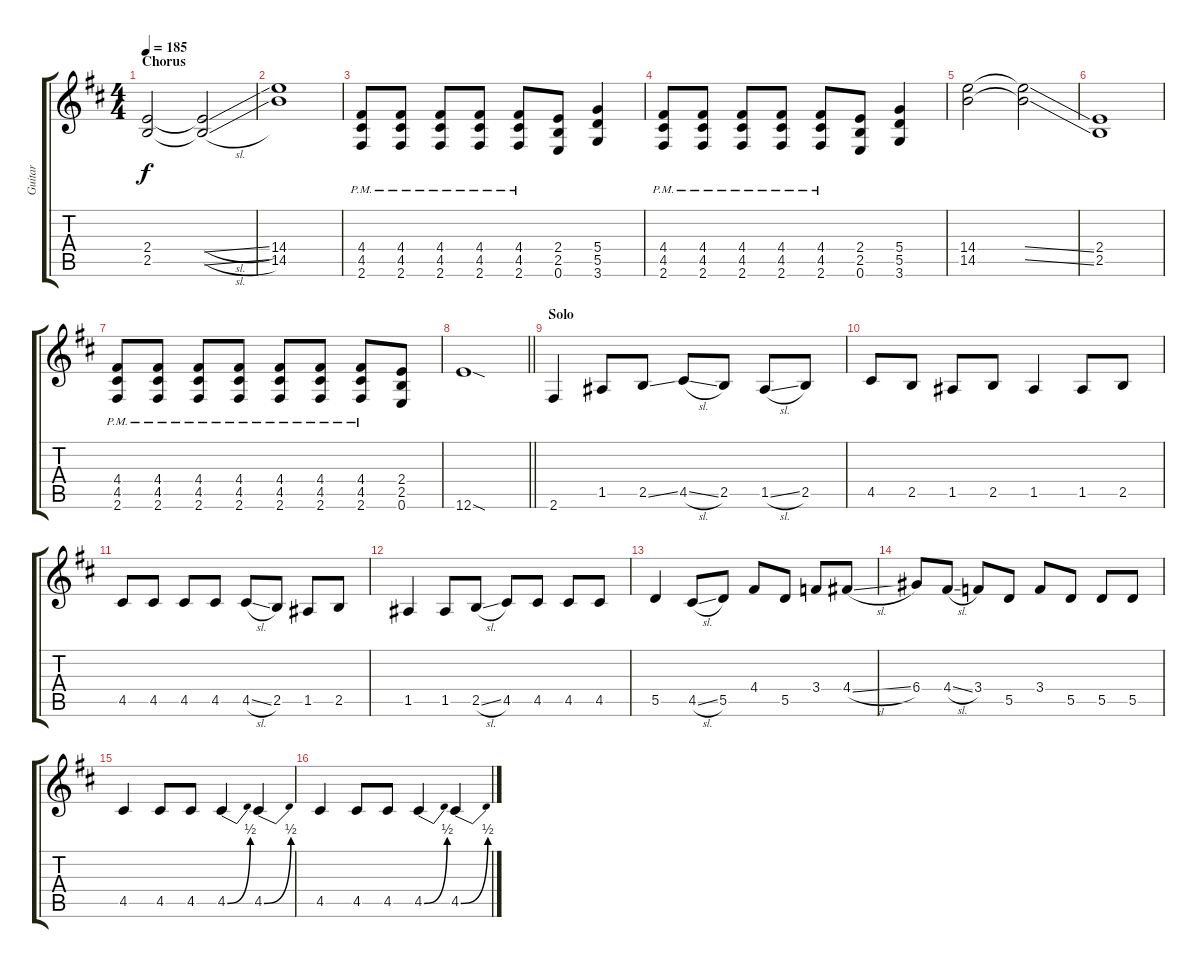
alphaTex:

\track ("Guitar" "Guitar") {instrument overdrivenguitar}
\staff {score tabs}
\tuning (E4 B3 G3 D3 A2 E2) {hide}
\ts (4 4)
\section ("" "Chorus")
\tempo 185
\clef g2
\ks d
(2.4 2.5).2{dy f} (2.4{sl t} 2.5{sl t}).2 |
(14.4 14.5).1 |
(4.4{pm} 4.5{pm} 2.6{pm}).8 (4.4{pm} 4.5{pm} 2.6{pm}).8 (4.4{pm} 4.5{pm} 2.6{pm}).8 (4.4{pm} 4.5{pm} 2.6{pm}).8 (4.4{pm} 4.5{pm} 2.6{pm}).8 (2.4 2.5 0.6).8 (5.4 5.5 3.6).4 |
(4.4{pm} 4.5{pm} 2.6{pm}).8 (4.4{pm} 4.5{pm} 2.6{pm}).8 (4.4{pm} 4.5{pm} 2.6{pm}).8 (4.4{pm} 4.5{pm} 2.6{pm}).8 (4.4{pm} 4.5{pm} 2.6{pm}).8 (2.4 2.5 0.6).8 (5.4 5.5 3.6).4 |
(14.4 14.5).2 (14.4{ss t} 14.5{ss t}).2 |
(2.4 2.5).1 |
(4.4{pm} 4.5{pm} 2.6{pm}).8 (4.4{pm} 4.5{pm} 2.6{pm}).8 (4.4{pm} 4.5{pm} 2.6{pm}).8 (4.4{pm} 4.5{pm} 2.6{pm}).8 (4.4{pm} 4.5{pm} 2.6{pm}).8 (4.4{pm} 4.5{pm} 2.6{pm}).8 (4.4{pm} 4.5{pm} 2.6{pm}).8 (2.4 2.5 0.6).8 |
\barLineRight lightlight
12.6{sod}.1 |
\section ("" "Solo")
2.6.4 1.5.8 2.5{ss}.8 4.5{sl}.8 2.5.8 1.5{sl}.8 2.5.8 |
4.5.8 2.5.8 1.5.8 2.5.8 1.5.4 1.5.8 2.5.8 |
4.5.8 4.5.8 4.5.8 4.5.8 4.5{sl}.8 2.5.8 1.5.8 2.5.8 |
1.5.4 1.5.8 2.5{sl}.8 4.5.8 4.5.8 4.5.8 4.5.8 |
5.5.4 4.5{sl}.8 5.5.8 4.4.8 5.5.8 3.4.8 4.4{sl}.8 |
6.4.8 4.4{sl}.8 3.4.8 5.5.8 3.4.8 5.5.8 5.5.8 5.5.8 |
4.5.4 4.5.8 4.5.8 4.5{be (bend 0 0 60 2)}.4 4.5{be (bend 0 0 60 2)}.4 |
4.5.4 4.5.8 4.5.8 4.5{be (bend 0 0 60 2)}.4 4.5{be (bend 0 0 60 2)}.4
